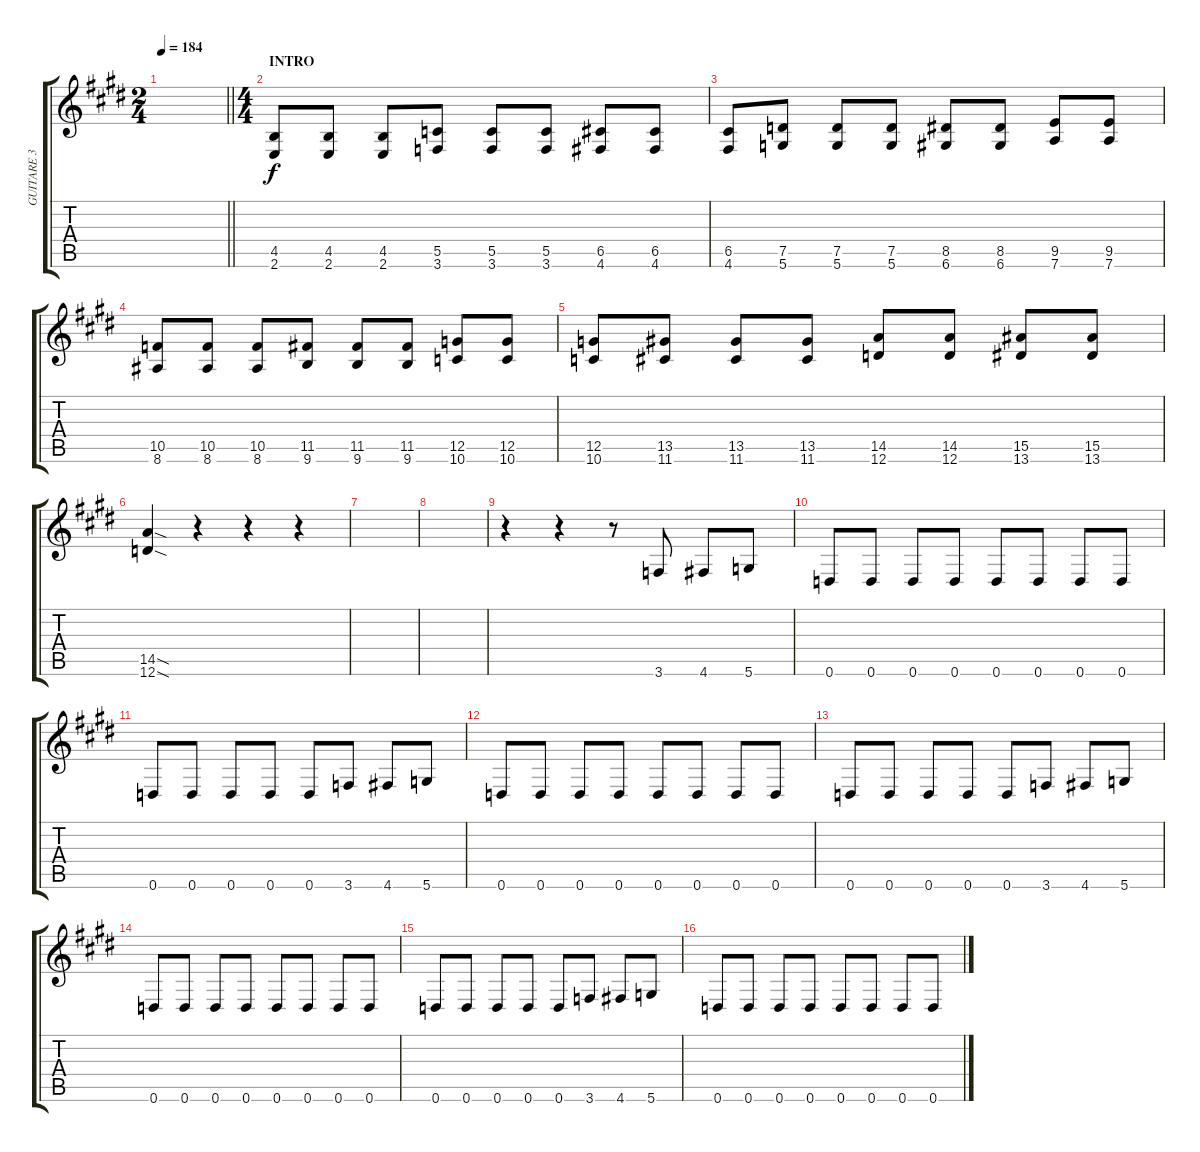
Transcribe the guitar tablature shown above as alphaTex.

\track ("GUITARE 3" "GUITARE 3") {instrument distortionguitar}
\staff {score tabs}
\tuning (D4 A3 F3 C3 G2 D2) {hide}
\ts (2 4)
\tempo 184
\clef g2
\barLineRight lightlight
\ks e
|
\ts (4 4)
\section ("" "INTRO")
(4.5 2.6).8 (4.5 2.6).8 (4.5 2.6).8 (5.5 3.6).8 (5.5 3.6).8 (5.5 3.6).8 (6.5 4.6).8 (6.5 4.6).8 |
(6.5 4.6).8 (7.5 5.6).8 (7.5 5.6).8 (7.5 5.6).8 (8.5 6.6).8 (8.5 6.6).8 (9.5 7.6).8 (9.5 7.6).8 |
(10.5 8.6).8 (10.5 8.6).8 (10.5 8.6).8 (11.5 9.6).8 (11.5 9.6).8 (11.5 9.6).8 (12.5 10.6).8 (12.5 10.6).8 |
(12.5 10.6).8 (13.5 11.6).8 (13.5 11.6).8 (13.5 11.6).8 (14.5 12.6).8 (14.5 12.6).8 (15.5 13.6).8 (15.5 13.6).8 |
(14.5{sod} 12.6{sod}).4 r.4 r.4 r.4 |
|
|
r.4 r.4 r.8 3.6.8{volume 12} 4.6.8 5.6.8 |
0.6.8 0.6.8 0.6.8 0.6.8 0.6.8 0.6.8 0.6.8 0.6.8 |
0.6.8 0.6.8 0.6.8 0.6.8 0.6.8 3.6.8 4.6.8 5.6.8 |
0.6.8 0.6.8 0.6.8 0.6.8 0.6.8 0.6.8 0.6.8 0.6.8 |
0.6.8 0.6.8 0.6.8 0.6.8 0.6.8 3.6.8 4.6.8 5.6.8 |
0.6.8 0.6.8 0.6.8 0.6.8 0.6.8 0.6.8 0.6.8 0.6.8 |
0.6.8 0.6.8 0.6.8 0.6.8 0.6.8 3.6.8 4.6.8 5.6.8 |
0.6.8 0.6.8 0.6.8 0.6.8 0.6.8 0.6.8 0.6.8 0.6.8
